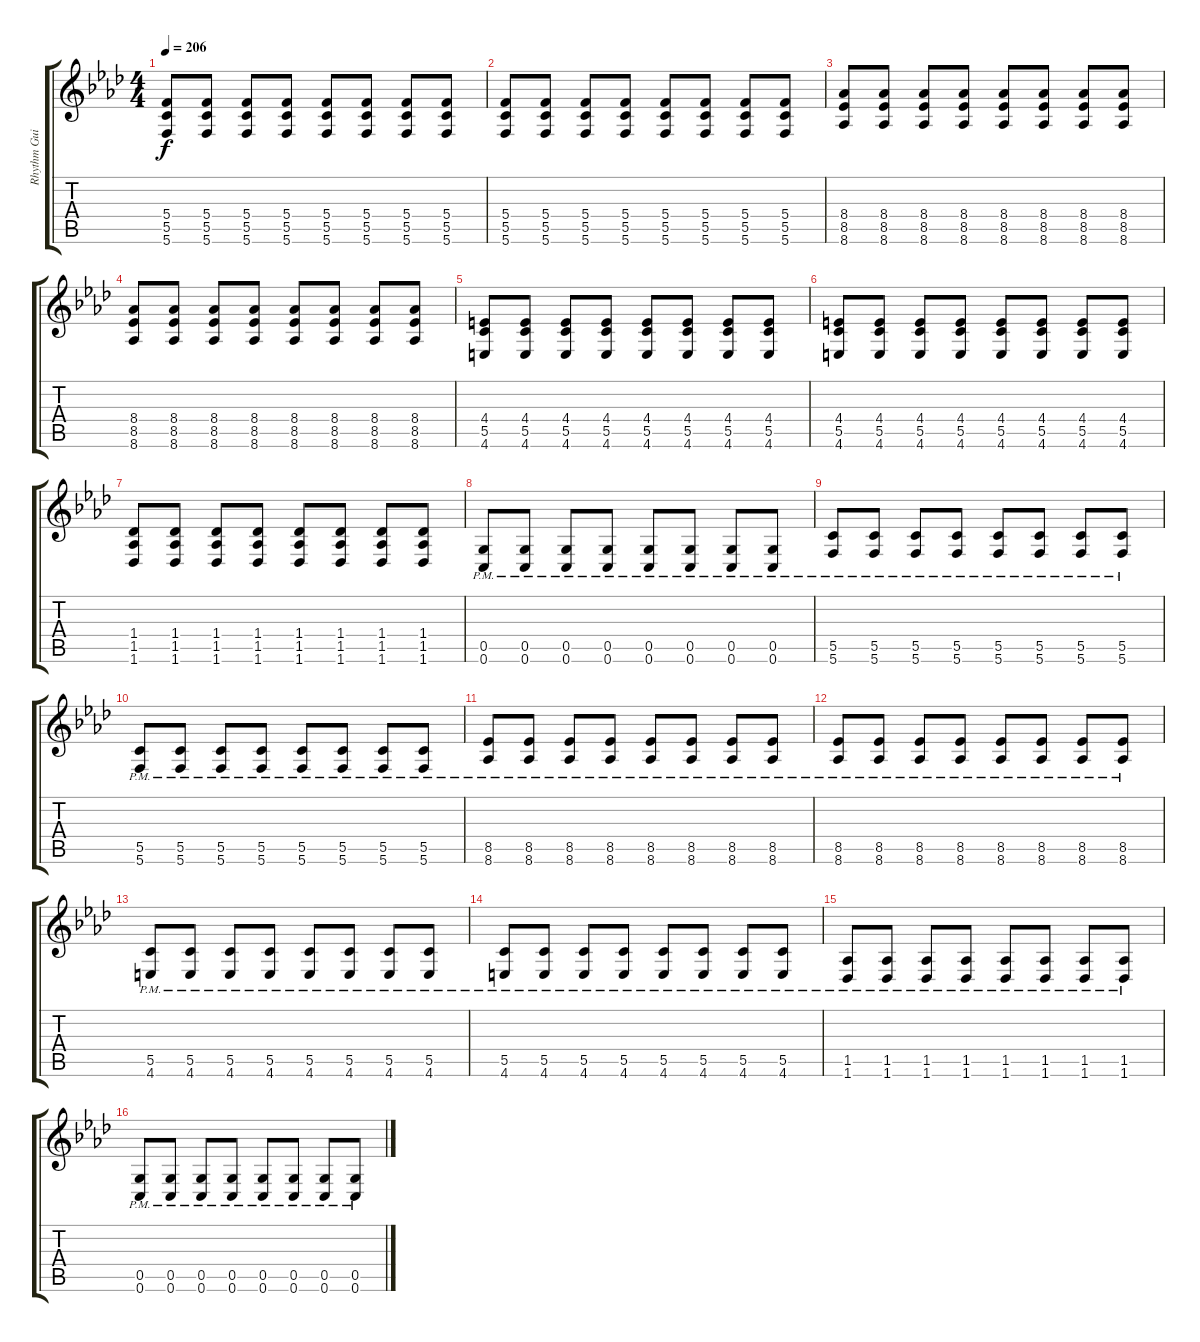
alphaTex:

\track ("Rhythm Guitar" "Rhythm Gui") {instrument distortionguitar}
\staff {score tabs}
\tuning (D4 A3 F3 C3 G2 C2) {hide}
\ts (4 4)
\tempo 206
\clef g2
\ks fminor
(5.4 5.5 5.6).8{dy f} (5.4 5.5 5.6).8 (5.4 5.5 5.6).8 (5.4 5.5 5.6).8 (5.4 5.5 5.6).8 (5.4 5.5 5.6).8 (5.4 5.5 5.6).8 (5.4 5.5 5.6).8 |
(5.4 5.5 5.6).8 (5.4 5.5 5.6).8 (5.4 5.5 5.6).8 (5.4 5.5 5.6).8 (5.4 5.5 5.6).8 (5.4 5.5 5.6).8 (5.4 5.5 5.6).8 (5.4 5.5 5.6).8 |
(8.4 8.5 8.6).8 (8.4 8.5 8.6).8 (8.4 8.5 8.6).8 (8.4 8.5 8.6).8 (8.4 8.5 8.6).8 (8.4 8.5 8.6).8 (8.4 8.5 8.6).8 (8.4 8.5 8.6).8 |
(8.4 8.5 8.6).8 (8.4 8.5 8.6).8 (8.4 8.5 8.6).8 (8.4 8.5 8.6).8 (8.4 8.5 8.6).8 (8.4 8.5 8.6).8 (8.4 8.5 8.6).8 (8.4 8.5 8.6).8 |
(4.4 5.5 4.6).8 (4.4 5.5 4.6).8 (4.4 5.5 4.6).8 (4.4 5.5 4.6).8 (4.4 5.5 4.6).8 (4.4 5.5 4.6).8 (4.4 5.5 4.6).8 (4.4 5.5 4.6).8 |
(4.4 5.5 4.6).8 (4.4 5.5 4.6).8 (4.4 5.5 4.6).8 (4.4 5.5 4.6).8 (4.4 5.5 4.6).8 (4.4 5.5 4.6).8 (4.4 5.5 4.6).8 (4.4 5.5 4.6).8 |
(1.4 1.5 1.6).8 (1.4 1.5 1.6).8 (1.4 1.5 1.6).8 (1.4 1.5 1.6).8 (1.4 1.5 1.6).8 (1.4 1.5 1.6).8 (1.4 1.5 1.6).8 (1.4 1.5 1.6).8 |
(0.5{pm} 0.6{pm}).8 (0.5{pm} 0.6{pm}).8 (0.5{pm} 0.6{pm}).8 (0.5{pm} 0.6{pm}).8 (0.5{pm} 0.6{pm}).8 (0.5{pm} 0.6{pm}).8 (0.5{pm} 0.6{pm}).8 (0.5{pm} 0.6{pm}).8 |
(5.5{pm} 5.6{pm}).8 (5.5{pm} 5.6{pm}).8 (5.5{pm} 5.6{pm}).8 (5.5{pm} 5.6{pm}).8 (5.5{pm} 5.6{pm}).8 (5.5{pm} 5.6{pm}).8 (5.5{pm} 5.6{pm}).8 (5.5{pm} 5.6{pm}).8 |
(5.5{pm} 5.6{pm}).8 (5.5{pm} 5.6{pm}).8 (5.5{pm} 5.6{pm}).8 (5.5{pm} 5.6{pm}).8 (5.5{pm} 5.6{pm}).8 (5.5{pm} 5.6{pm}).8 (5.5{pm} 5.6{pm}).8 (5.5{pm} 5.6{pm}).8 |
(8.5{pm} 8.6{pm}).8 (8.5{pm} 8.6{pm}).8 (8.5{pm} 8.6{pm}).8 (8.5{pm} 8.6{pm}).8 (8.5{pm} 8.6{pm}).8 (8.5{pm} 8.6{pm}).8 (8.5{pm} 8.6{pm}).8 (8.5{pm} 8.6{pm}).8 |
(8.5{pm} 8.6{pm}).8 (8.5{pm} 8.6{pm}).8 (8.5{pm} 8.6{pm}).8 (8.5{pm} 8.6{pm}).8 (8.5{pm} 8.6{pm}).8 (8.5{pm} 8.6{pm}).8 (8.5{pm} 8.6{pm}).8 (8.5{pm} 8.6{pm}).8 |
(5.5{pm} 4.6{pm}).8 (5.5{pm} 4.6{pm}).8 (5.5{pm} 4.6{pm}).8 (5.5{pm} 4.6{pm}).8 (5.5{pm} 4.6{pm}).8 (5.5{pm} 4.6{pm}).8 (5.5{pm} 4.6{pm}).8 (5.5{pm} 4.6{pm}).8 |
(5.5{pm} 4.6{pm}).8 (5.5{pm} 4.6{pm}).8 (5.5{pm} 4.6{pm}).8 (5.5{pm} 4.6{pm}).8 (5.5{pm} 4.6{pm}).8 (5.5{pm} 4.6{pm}).8 (5.5{pm} 4.6{pm}).8 (5.5{pm} 4.6{pm}).8 |
(1.5{pm} 1.6{pm}).8 (1.5{pm} 1.6{pm}).8 (1.5{pm} 1.6{pm}).8 (1.5{pm} 1.6{pm}).8 (1.5{pm} 1.6{pm}).8 (1.5{pm} 1.6{pm}).8 (1.5{pm} 1.6{pm}).8 (1.5{pm} 1.6{pm}).8 |
(0.5{pm} 0.6{pm}).8 (0.5{pm} 0.6{pm}).8 (0.5{pm} 0.6{pm}).8 (0.5{pm} 0.6{pm}).8 (0.5{pm} 0.6{pm}).8 (0.5{pm} 0.6{pm}).8 (0.5{pm} 0.6{pm}).8 (0.5{pm} 0.6{pm}).8
